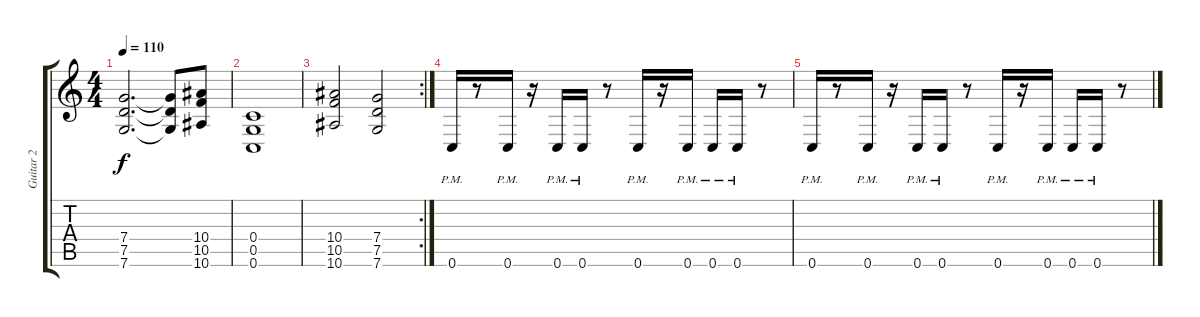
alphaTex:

\track ("Guitar 2" "Guitar 2") {instrument distortionguitar}
\staff {score tabs}
\tuning (D4 A3 F3 C3 G2 C2) {hide}
\ts (4 4)
\tempo 110
\clef g2
\ks c
(7.4 7.5 7.6).2{d dy f} (7.4{t} 7.5{t} 7.6{t}).8 (10.4 10.5 10.6).8 |
(0.4 0.5 0.6).1 |
\rc 2
(10.4 10.5 10.6).2 (7.4 7.5 7.6).2 |
0.6{pm}.16 r.8 0.6{pm}.16 r.16 0.6{pm}.16 0.6{pm}.16 r.8 0.6{pm}.16 r.16 0.6{pm}.16 0.6{pm}.16 0.6{pm}.16 r.8 |
0.6{pm}.16 r.8 0.6{pm}.16 r.16 0.6{pm}.16 0.6{pm}.16 r.8 0.6{pm}.16 r.16 0.6{pm}.16 0.6{pm}.16 0.6{pm}.16 r.8
